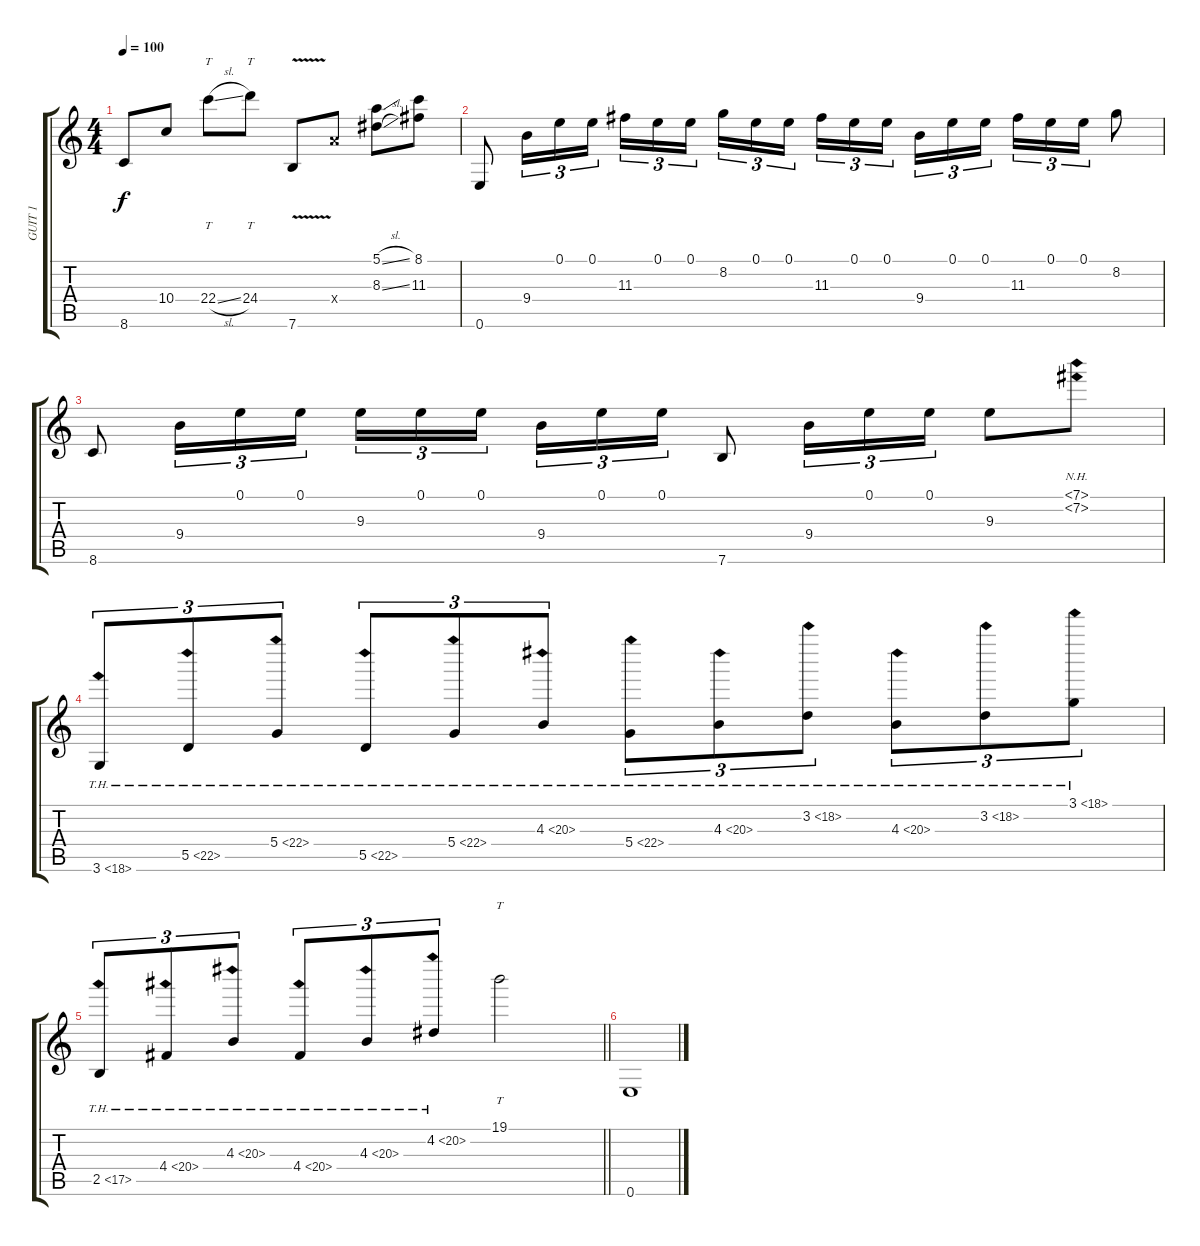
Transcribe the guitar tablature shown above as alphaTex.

\track ("GUIT 1" "GUIT 1") {instrument electricguitarclean}
\staff {score tabs}
\tuning (E4 B3 G3 D3 A2 E2) {hide}
\ts (4 4)
\tempo 100
\clef g2
\ks c
8.6{t}.8{dy f} 10.4.8 22.4{sl}.8{tt} 24.4.8{tt} 7.6{v}.8 7.4{x}.8 (5.1{sl} 8.3{sl}).8 (8.1 11.3).8 |
0.6.8 9.4.16{tu (3 2)} 0.1.16{tu (3 2)} 0.1.16{tu (3 2)} 11.3.16{tu (3 2)} 0.1.16{tu (3 2)} 0.1.16{tu (3 2) beam splitsecondary} 8.2.16{tu (3 2)} 0.1.16{tu (3 2)} 0.1.16{tu (3 2)} 11.3.16{tu (3 2)} 0.1.16{tu (3 2)} 0.1.16{tu (3 2) beam splitsecondary} 9.4.16{tu (3 2)} 0.1.16{tu (3 2)} 0.1.16{tu (3 2)} 11.3.16{tu (3 2)} 0.1.16{tu (3 2)} 0.1.16{tu (3 2)} 8.2.8 |
8.6.8 9.4.16{tu (3 2)} 0.1.16{tu (3 2)} 0.1.16{tu (3 2)} 9.3.16{tu (3 2)} 0.1.16{tu (3 2)} 0.1.16{tu (3 2) beam splitsecondary} 9.4.16{tu (3 2)} 0.1.16{tu (3 2)} 0.1.16{tu (3 2)} 7.6.8 9.4.16{tu (3 2)} 0.1.16{tu (3 2)} 0.1.16{tu (3 2)} 9.3.8 (7.1{nh} 7.2{nh}).8 |
3.6{th 15}.8{tu (3 2)} 5.5{th 17}.8{tu (3 2)} 5.4{th 17}.8{tu (3 2)} 5.5{th 17}.8{tu (3 2)} 5.4{th 17}.8{tu (3 2)} 4.3{th 16}.8{tu (3 2)} 5.4{th 17}.8{tu (3 2)} 4.3{th 16}.8{tu (3 2)} 3.2{th 15}.8{tu (3 2)} 4.3{th 16}.8{tu (3 2)} 3.2{th 15}.8{tu (3 2)} 3.1{th 15}.8{tu (3 2)} |
\barLineRight lightlight
2.5{th 15}.8{tu (3 2)} 4.4{th 16}.8{tu (3 2)} 4.3{th 16}.8{tu (3 2)} 4.4{th 16}.8{tu (3 2)} 4.3{th 16}.8{tu (3 2)} 4.2{th 16}.8{tu (3 2)} 19.1.2{tt} |
0.6.1
